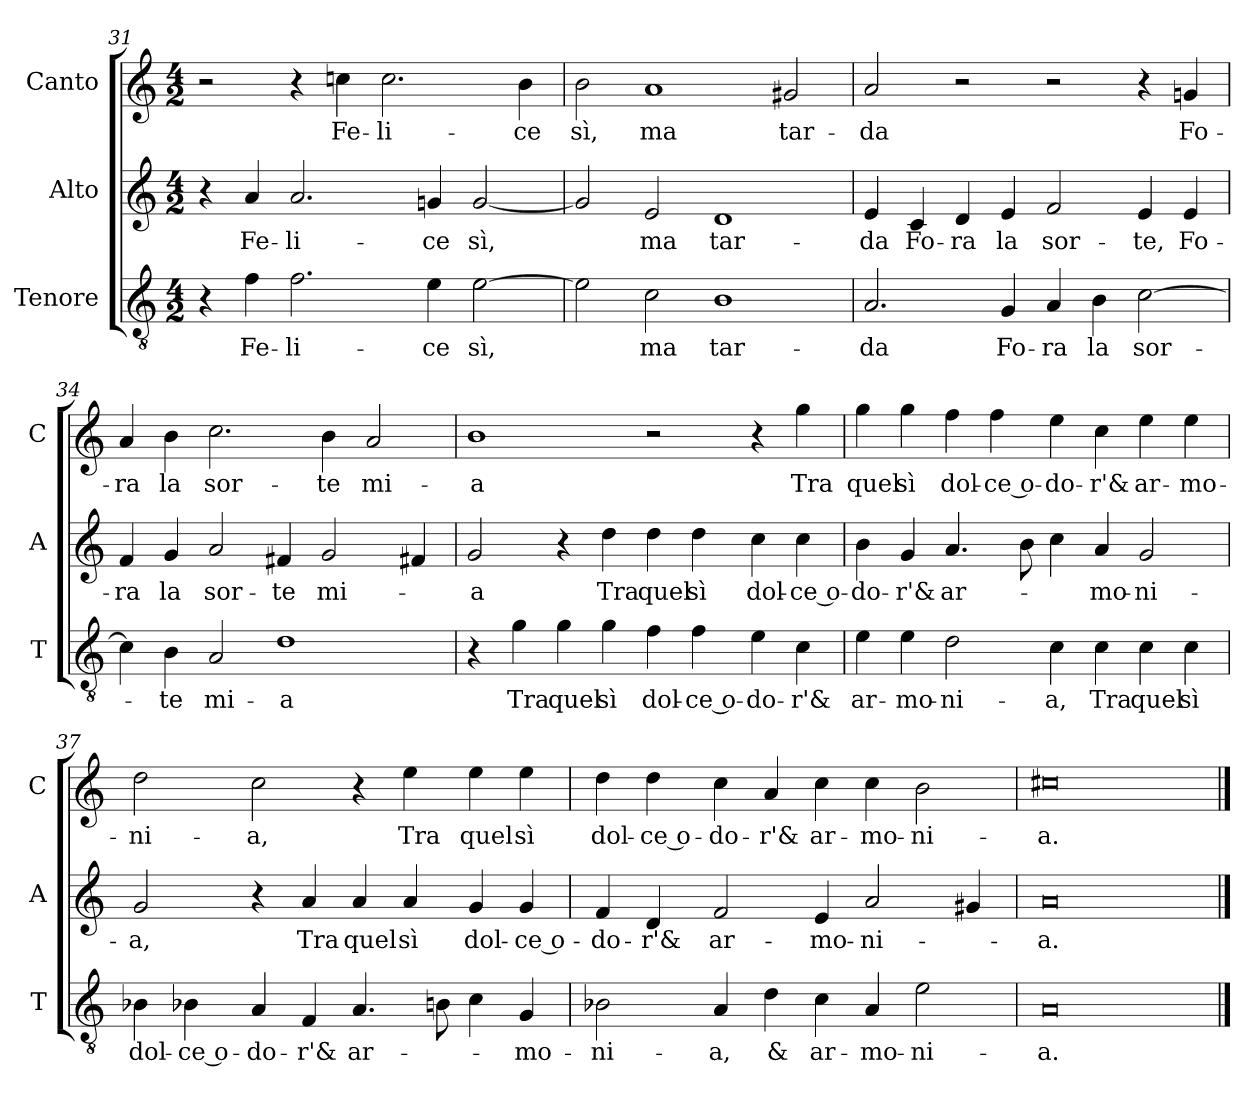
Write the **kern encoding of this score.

**kern	**text	**kern	**text	**kern	**text
*part3	*part3	*part2	*part2	*part1	*part1
*staff3	*staff3	*staff2	*staff2	*staff1	*staff1
*I"Tenore	*	*I"Alto	*	*I"Canto	*
*I'T	*	*I'A	*	*I'C	*
*clefGv2	*	*clefG2	*	*clefG2	*
*k[]	*	*k[]	*	*k[]	*
*C:	*	*C:	*	*C:	*
*M4/2	*	*M4/2	*	*M4/2	*
=31	=31	=31	=31	=31	=31
4r	.	4r	.	2r	.
4f	Fe-	4a	Fe-	.	.
2.f	-li-	2.a	-li-	4r	.
.	.	.	.	4ccn	Fe-
.	.	.	.	2.cc	-li-
4e	-ce	4gn	-ce	.	.
[2e	sì,	[2g	sì,	.	.
.	.	.	.	4b	-ce
=32	=32	=32	=32	=32	=32
2e]	.	2g]	.	2b	sì,
2c	ma	2e	ma	1a	ma
1B	tar-	1d	tar-	.	.
.	.	.	.	2g#X	tar-
=33	=33	=33	=33	=33	=33
2.A	-da	4e	-da	2a	-da
.	.	4c	Fo-	.	.
.	.	4d	-ra	2r	.
4G	Fo-	4e	la	.	.
4A	-ra	2f	sor-	2r	.
4B	la	.	.	.	.
[2c	sor-	4e	-te,	4r	.
.	.	4e	Fo-	4gn	Fo-
=34	=34	=34	=34	=34	=34
4c]	.	4f	-ra	4a	-ra
4B	-te	4g	la	4b	la
2A	mi-	2a	sor-	2.cc	sor-
1d	-a	4f#X	-te	.	.
.	.	2g	mi-	4b	-te
.	.	.	.	2a	mi-
.	.	4f#X	.	.	.
=35	=35	=35	=35	=35	=35
4r	.	2g	-a	1b	-a
4g	Tra	.	.	.	.
4g	quel	4r	.	.	.
4g	sì	4dd	Tra	.	.
4f	dol-	4dd	quel	2r	.
4f	-ce o-	4dd	sì	.	.
4e	-do-	4cc	dol-	4r	.
4c	-r'&	4cc	-ce o-	4gg	Tra
=36	=36	=36	=36	=36	=36
4e	ar-	4b	-do-	4gg	quel
4e	-mo-	4g	-r'&	4gg	sì
2d	-ni-	4.a	ar-	4ff	dol-
.	.	.	.	4ff	-ce o-
.	.	8b	.	.	.
4c	-a,	4cc	.	4ee	-do-
4c	Tra	4a	-mo-	4cc	-r'&
4c	quel	2g	-ni-	4ee	ar-
4c	sì	.	.	4ee	-mo-
=37	=37	=37	=37	=37	=37
4B-X	dol-	2g	-a,	2dd	-ni-
4B-X	-ce o-	.	.	.	.
4A	-do-	4r	.	2cc	-a,
4F	-r'&	4a	Tra	.	.
4.A	ar-	4a	quel	4r	.
.	.	4a	sì	4ee	Tra
8Bn	.	.	.	.	.
4c	.	4g	dol-	4ee	quel
4G	-mo-	4g	-ce o-	4ee	sì
=38	=38	=38	=38	=38	=38
2B-X	-ni-	4f	-do-	4dd	dol-
.	.	4d	-r'&	4dd	-ce o-
4A	-a,	2f	ar-	4cc	-do-
4d	&	.	.	4a	-r'&
4c	ar-	4e	-mo-	4cc	ar-
4A	-mo-	2a	-ni-	4cc	-mo-
2e	-ni-	.	.	2b	-ni-
.	.	4g#X	.	.	.
=39	=39	=39	=39	=39	=39
0A	-a.	0a	-a.	0cc#X	-a.
==	==	==	==	==	==
*-	*-	*-	*-	*-	*-
